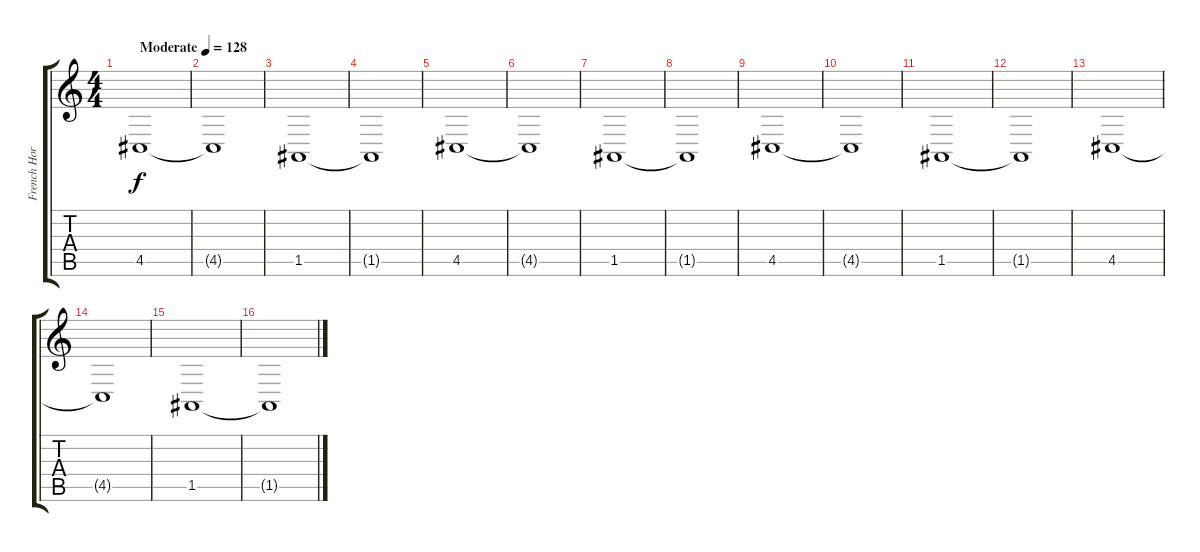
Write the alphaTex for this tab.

\track ("French Horn" "French Hor") {instrument frenchhorn}
\staff {score tabs}
\tuning (E4 B3 G3 D3 A2 E2) {hide}
\ts (4 4)
\tempo (128 "Moderate")
\clef g2
\ks c
4.5.1{dy f instrument frenchhorn} |
4.5{t}.1 |
1.5.1 |
1.5{t}.1 |
4.5.1 |
4.5{t}.1 |
1.5.1 |
1.5{t}.1 |
4.5.1 |
4.5{t}.1 |
1.5.1 |
1.5{t}.1 |
4.5.1 |
4.5{t}.1 |
1.5.1 |
1.5{t}.1
